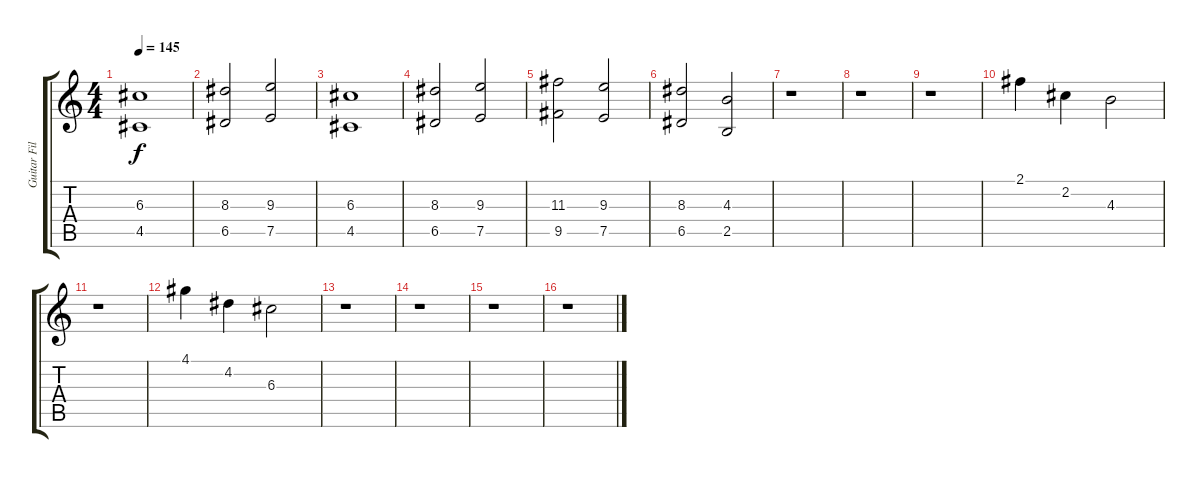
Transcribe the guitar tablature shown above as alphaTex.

\track ("Guitar Fills" "Guitar Fil") {instrument distortionguitar}
\staff {score tabs}
\tuning (E4 B3 G3 D3 A2 E2) {hide}
\ts (4 4)
\tempo 145
\clef g2
\ks c
(6.3 4.5).1{dy f} |
(8.3 6.5).2 (9.3 7.5).2 |
(6.3 4.5).1 |
(8.3 6.5).2 (9.3 7.5).2 |
(11.3 9.5).2 (9.3 7.5).2 |
(8.3 6.5).2 (4.3 2.5).2 |
r.1 |
r.1 |
r.1 |
2.1.4 2.2.4 4.3.2 |
r.1 |
4.1.4 4.2.4 6.3.2 |
r.1 |
r.1 |
r.1 |
r.1
